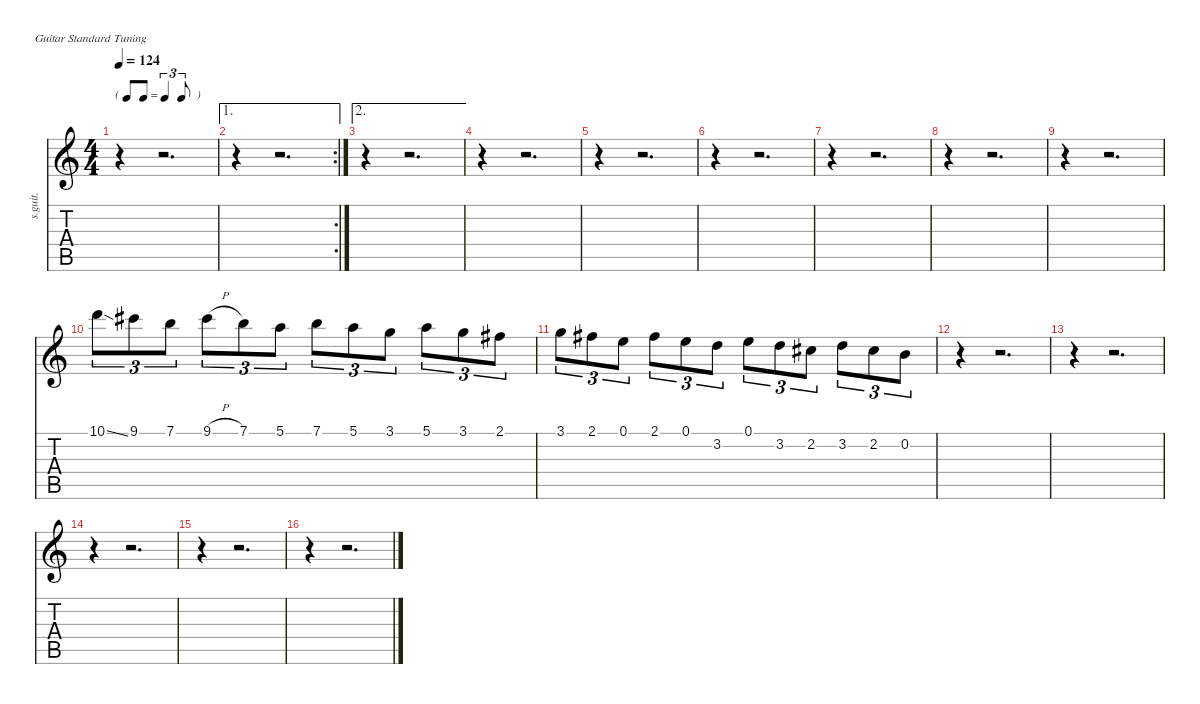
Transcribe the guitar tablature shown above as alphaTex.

\defaultSystemsLayout 4
\hideDynamics
\bracketExtendMode nobrackets
\track ("Guitarra 4" "s.guit.") {instrument acousticguitarsteel}
\staff {score tabs}
\tuning (E4 B3 G3 D3 A2 E2)
\ts (4 4)
\tf triplet8th
\tempo 124
\clef g2
\ks c
r.4{dy f} r.2{d} |
\ae 1
\rc 2
r.4 r.2{d} |
\ae 2
r.4 r.2{d} |
r.4 r.2{d} |
r.4 r.2{d} |
r.4 r.2{d} |
r.4 r.2{d} |
r.4 r.2{d} |
r.4 r.2{d} |
10.1{ss}.8{tu (3 2)} 9.1{acc #}.8{tu (3 2)} 7.1.8{tu (3 2)} 9.1{h acc #}.8{tu (3 2)} 7.1.8{tu (3 2)} 5.1.8{tu (3 2)} 7.1.8{tu (3 2)} 5.1.8{tu (3 2)} 3.1.8{tu (3 2)} 5.1.8{tu (3 2)} 3.1.8{tu (3 2)} 2.1{acc #}.8{tu (3 2)} |
3.1.8{tu (3 2)} 2.1{acc #}.8{tu (3 2)} 0.1.8{tu (3 2)} 2.1{acc #}.8{tu (3 2)} 0.1.8{tu (3 2)} 3.2.8{tu (3 2)} 0.1.8{tu (3 2)} 3.2.8{tu (3 2)} 2.2{acc #}.8{tu (3 2)} 3.2.8{tu (3 2)} 2.2{acc #}.8{tu (3 2)} 0.2.8{tu (3 2)} |
r.4 r.2{d} |
r.4 r.2{d} |
r.4 r.2{d} |
r.4 r.2{d} |
r.4 r.2{d}
